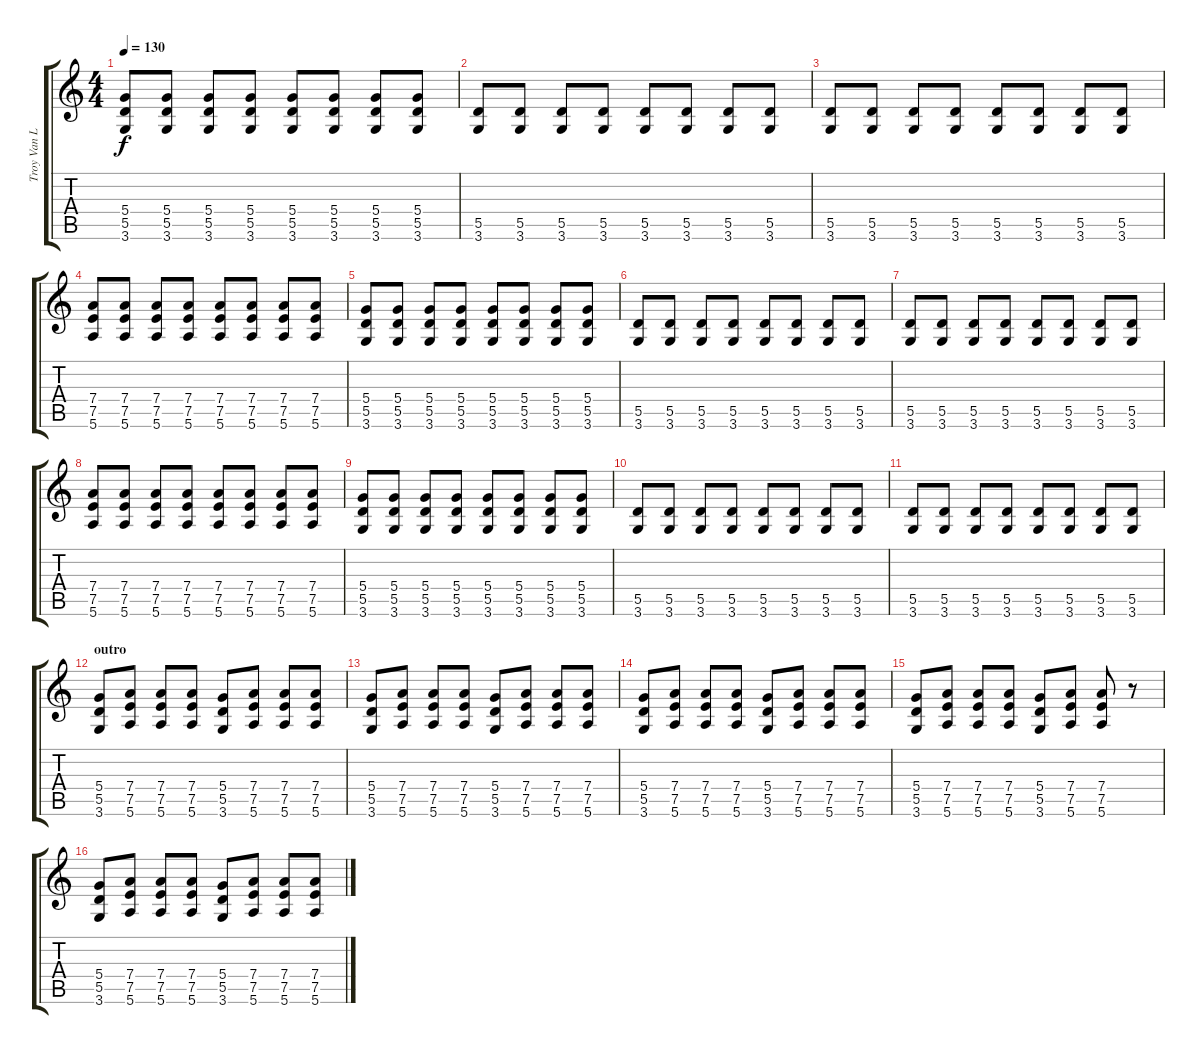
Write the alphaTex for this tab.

\track ("Troy Van Leeuwen - guitar" "Troy Van L") {instrument overdrivenguitar}
\staff {score tabs}
\tuning (E4 B3 G3 D3 A2 E2) {hide}
\ts (4 4)
\tempo 130
\clef g2
\ks c
(5.4 5.5 3.6).8{dy f} (5.4 5.5 3.6).8 (5.4 5.5 3.6).8 (5.4 5.5 3.6).8 (5.4 5.5 3.6).8 (5.4 5.5 3.6).8 (5.4 5.5 3.6).8 (5.4 5.5 3.6).8 |
(5.5 3.6).8 (5.5 3.6).8 (5.5 3.6).8 (5.5 3.6).8 (5.5 3.6).8 (5.5 3.6).8 (5.5 3.6).8 (5.5 3.6).8 |
(5.5 3.6).8 (5.5 3.6).8 (5.5 3.6).8 (5.5 3.6).8 (5.5 3.6).8 (5.5 3.6).8 (5.5 3.6).8 (5.5 3.6).8 |
(7.4 7.5 5.6).8 (7.4 7.5 5.6).8 (7.4 7.5 5.6).8 (7.4 7.5 5.6).8 (7.4 7.5 5.6).8 (7.4 7.5 5.6).8 (7.4 7.5 5.6).8 (7.4 7.5 5.6).8 |
(5.4 5.5 3.6).8 (5.4 5.5 3.6).8 (5.4 5.5 3.6).8 (5.4 5.5 3.6).8 (5.4 5.5 3.6).8 (5.4 5.5 3.6).8 (5.4 5.5 3.6).8 (5.4 5.5 3.6).8 |
(5.5 3.6).8 (5.5 3.6).8 (5.5 3.6).8 (5.5 3.6).8 (5.5 3.6).8 (5.5 3.6).8 (5.5 3.6).8 (5.5 3.6).8 |
(5.5 3.6).8 (5.5 3.6).8 (5.5 3.6).8 (5.5 3.6).8 (5.5 3.6).8 (5.5 3.6).8 (5.5 3.6).8 (5.5 3.6).8 |
(7.4 7.5 5.6).8 (7.4 7.5 5.6).8 (7.4 7.5 5.6).8 (7.4 7.5 5.6).8 (7.4 7.5 5.6).8 (7.4 7.5 5.6).8 (7.4 7.5 5.6).8 (7.4 7.5 5.6).8 |
(5.4 5.5 3.6).8 (5.4 5.5 3.6).8 (5.4 5.5 3.6).8 (5.4 5.5 3.6).8 (5.4 5.5 3.6).8 (5.4 5.5 3.6).8 (5.4 5.5 3.6).8 (5.4 5.5 3.6).8 |
(5.5 3.6).8 (5.5 3.6).8 (5.5 3.6).8 (5.5 3.6).8 (5.5 3.6).8 (5.5 3.6).8 (5.5 3.6).8 (5.5 3.6).8 |
(5.5 3.6).8 (5.5 3.6).8 (5.5 3.6).8 (5.5 3.6).8 (5.5 3.6).8 (5.5 3.6).8 (5.5 3.6).8 (5.5 3.6).8 |
\section ("" "outro")
(5.4 5.5 3.6).8 (7.4 7.5 5.6).8 (7.4 7.5 5.6).8 (7.4 7.5 5.6).8 (5.4 5.5 3.6).8 (7.4 7.5 5.6).8 (7.4 7.5 5.6).8 (7.4 7.5 5.6).8 |
(5.4 5.5 3.6).8 (7.4 7.5 5.6).8 (7.4 7.5 5.6).8 (7.4 7.5 5.6).8 (5.4 5.5 3.6).8 (7.4 7.5 5.6).8 (7.4 7.5 5.6).8 (7.4 7.5 5.6).8 |
(5.4 5.5 3.6).8 (7.4 7.5 5.6).8 (7.4 7.5 5.6).8 (7.4 7.5 5.6).8 (5.4 5.5 3.6).8 (7.4 7.5 5.6).8 (7.4 7.5 5.6).8 (7.4 7.5 5.6).8 |
(5.4 5.5 3.6).8 (7.4 7.5 5.6).8 (7.4 7.5 5.6).8 (7.4 7.5 5.6).8 (5.4 5.5 3.6).8 (7.4 7.5 5.6).8 (7.4 7.5 5.6).8 r.8 |
(5.4 5.5 3.6).8 (7.4 7.5 5.6).8 (7.4 7.5 5.6).8 (7.4 7.5 5.6).8 (5.4 5.5 3.6).8 (7.4 7.5 5.6).8 (7.4 7.5 5.6).8 (7.4 7.5 5.6).8
